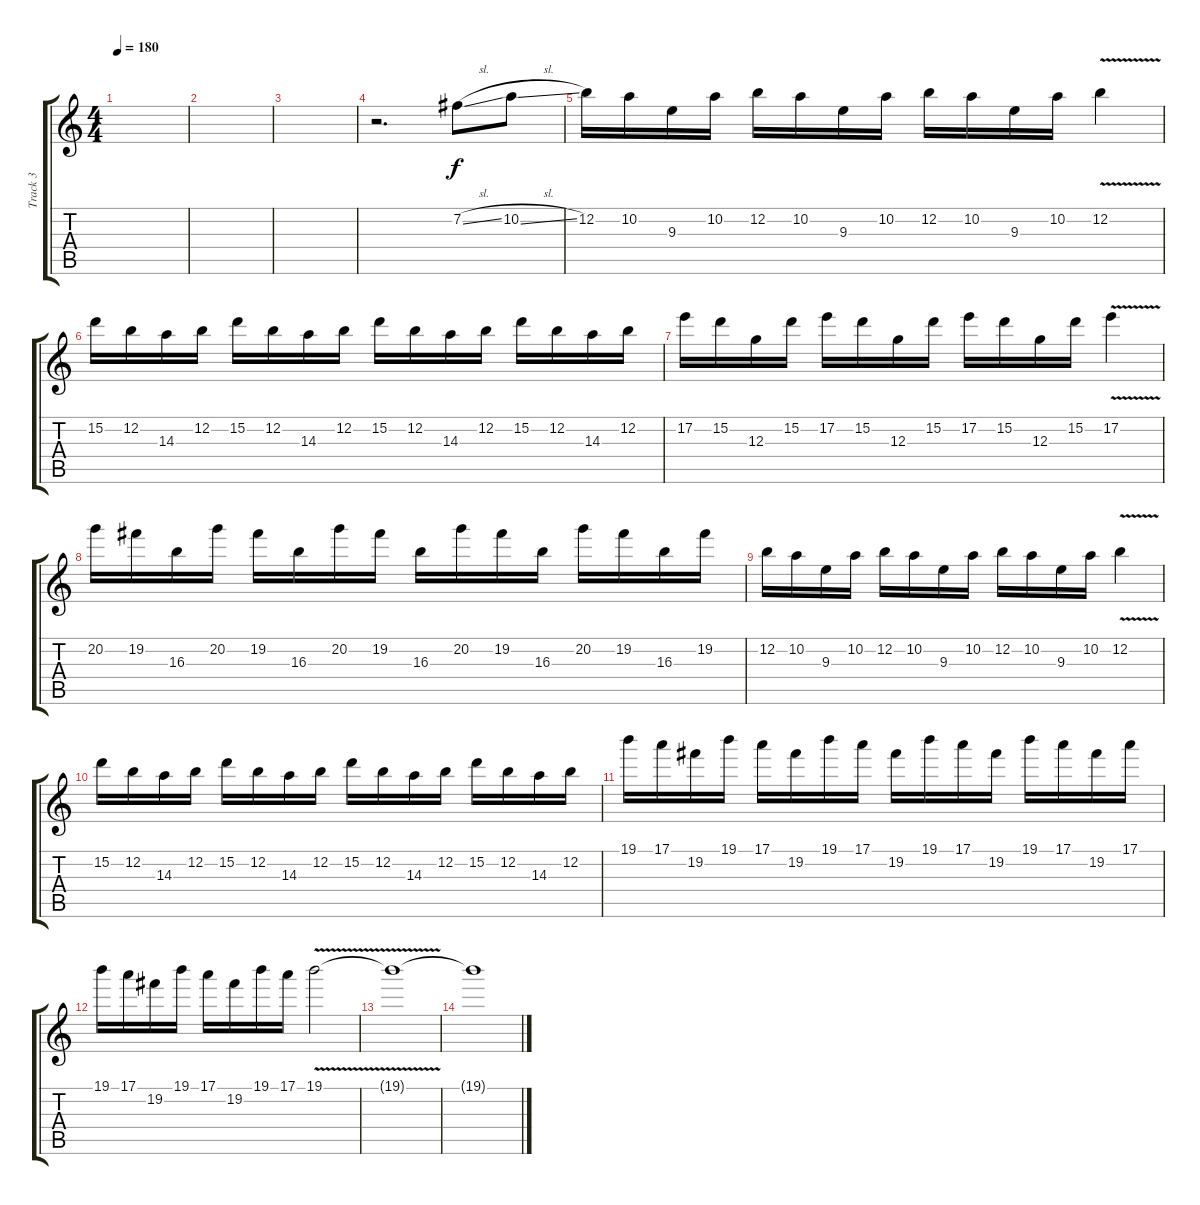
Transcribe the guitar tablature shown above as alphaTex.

\track ("Track 3" "Track 3") {instrument distortionguitar}
\staff {score tabs}
\tuning (E4 B3 G3 D3 A2 E2) {hide}
\ts (4 4)
\tempo 180
\clef g2
\ks c
|
|
|
r.2{d} 7.2{sl}.8 10.2{sl}.8 |
12.2.16 10.2.16 9.3.16 10.2.16 12.2.16 10.2.16 9.3.16 10.2.16 12.2.16 10.2.16 9.3.16 10.2.16 12.2{v}.4 |
15.2.16 12.2.16 14.3.16 12.2.16 15.2.16 12.2.16 14.3.16 12.2.16 15.2.16 12.2.16 14.3.16 12.2.16 15.2.16 12.2.16 14.3.16 12.2.16 |
17.2.16 15.2.16 12.3.16 15.2.16 17.2.16 15.2.16 12.3.16 15.2.16 17.2.16 15.2.16 12.3.16 15.2.16 17.2{v}.4 |
20.2.16 19.2.16 16.3.16 20.2.16 19.2.16 16.3.16 20.2.16 19.2.16 16.3.16 20.2.16 19.2.16 16.3.16 20.2.16 19.2.16 16.3.16 19.2.16 |
12.2.16 10.2.16 9.3.16 10.2.16 12.2.16 10.2.16 9.3.16 10.2.16 12.2.16 10.2.16 9.3.16 10.2.16 12.2{v}.4 |
15.2.16 12.2.16 14.3.16 12.2.16 15.2.16 12.2.16 14.3.16 12.2.16 15.2.16 12.2.16 14.3.16 12.2.16 15.2.16 12.2.16 14.3.16 12.2.16 |
19.1.16 17.1.16 19.2.16 19.1.16 17.1.16 19.2.16 19.1.16 17.1.16 19.2.16 19.1.16 17.1.16 19.2.16 19.1.16 17.1.16 19.2.16 17.1.16 |
19.1.16 17.1.16 19.2.16 19.1.16 17.1.16 19.2.16 19.1.16 17.1.16 19.1{v}.2 |
19.1{t}.1{volume 7} |
19.1{t}.1
